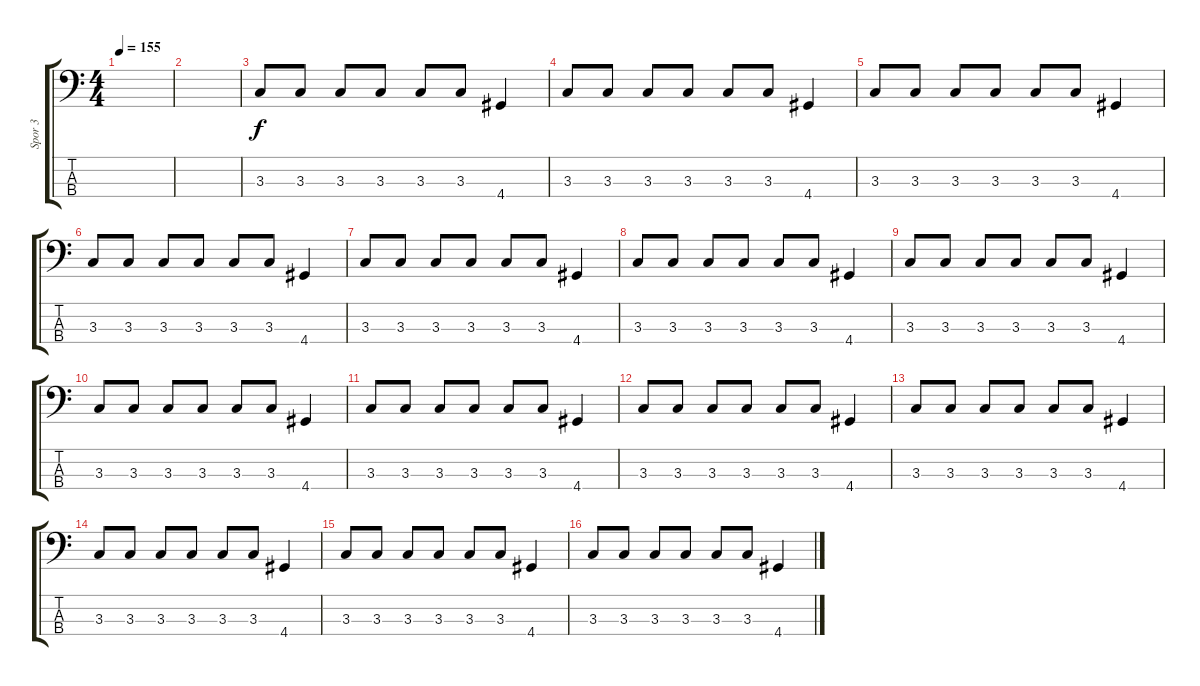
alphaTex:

\track ("Spor 3" "Spor 3") {instrument electricbasspick}
\staff {score tabs}
\tuning (G2 D2 A1 E1) {hide}
\ts (4 4)
\tempo 155
\clef f4
\ks c
|
|
3.3.8 3.3.8 3.3.8 3.3.8 3.3.8 3.3.8 4.4.4 |
3.3.8 3.3.8 3.3.8 3.3.8 3.3.8 3.3.8 4.4.4 |
3.3.8 3.3.8 3.3.8 3.3.8 3.3.8 3.3.8 4.4.4 |
3.3.8 3.3.8 3.3.8 3.3.8 3.3.8 3.3.8 4.4.4 |
3.3.8 3.3.8 3.3.8 3.3.8 3.3.8 3.3.8 4.4.4 |
3.3.8 3.3.8 3.3.8 3.3.8 3.3.8 3.3.8 4.4.4 |
3.3.8 3.3.8 3.3.8 3.3.8 3.3.8 3.3.8 4.4.4 |
3.3.8 3.3.8 3.3.8 3.3.8 3.3.8 3.3.8 4.4.4 |
3.3.8 3.3.8 3.3.8 3.3.8 3.3.8 3.3.8 4.4.4 |
3.3.8 3.3.8 3.3.8 3.3.8 3.3.8 3.3.8 4.4.4 |
3.3.8 3.3.8 3.3.8 3.3.8 3.3.8 3.3.8 4.4.4 |
3.3.8 3.3.8 3.3.8 3.3.8 3.3.8 3.3.8 4.4.4 |
3.3.8 3.3.8 3.3.8 3.3.8 3.3.8 3.3.8 4.4.4 |
3.3.8 3.3.8 3.3.8 3.3.8 3.3.8 3.3.8 4.4.4
